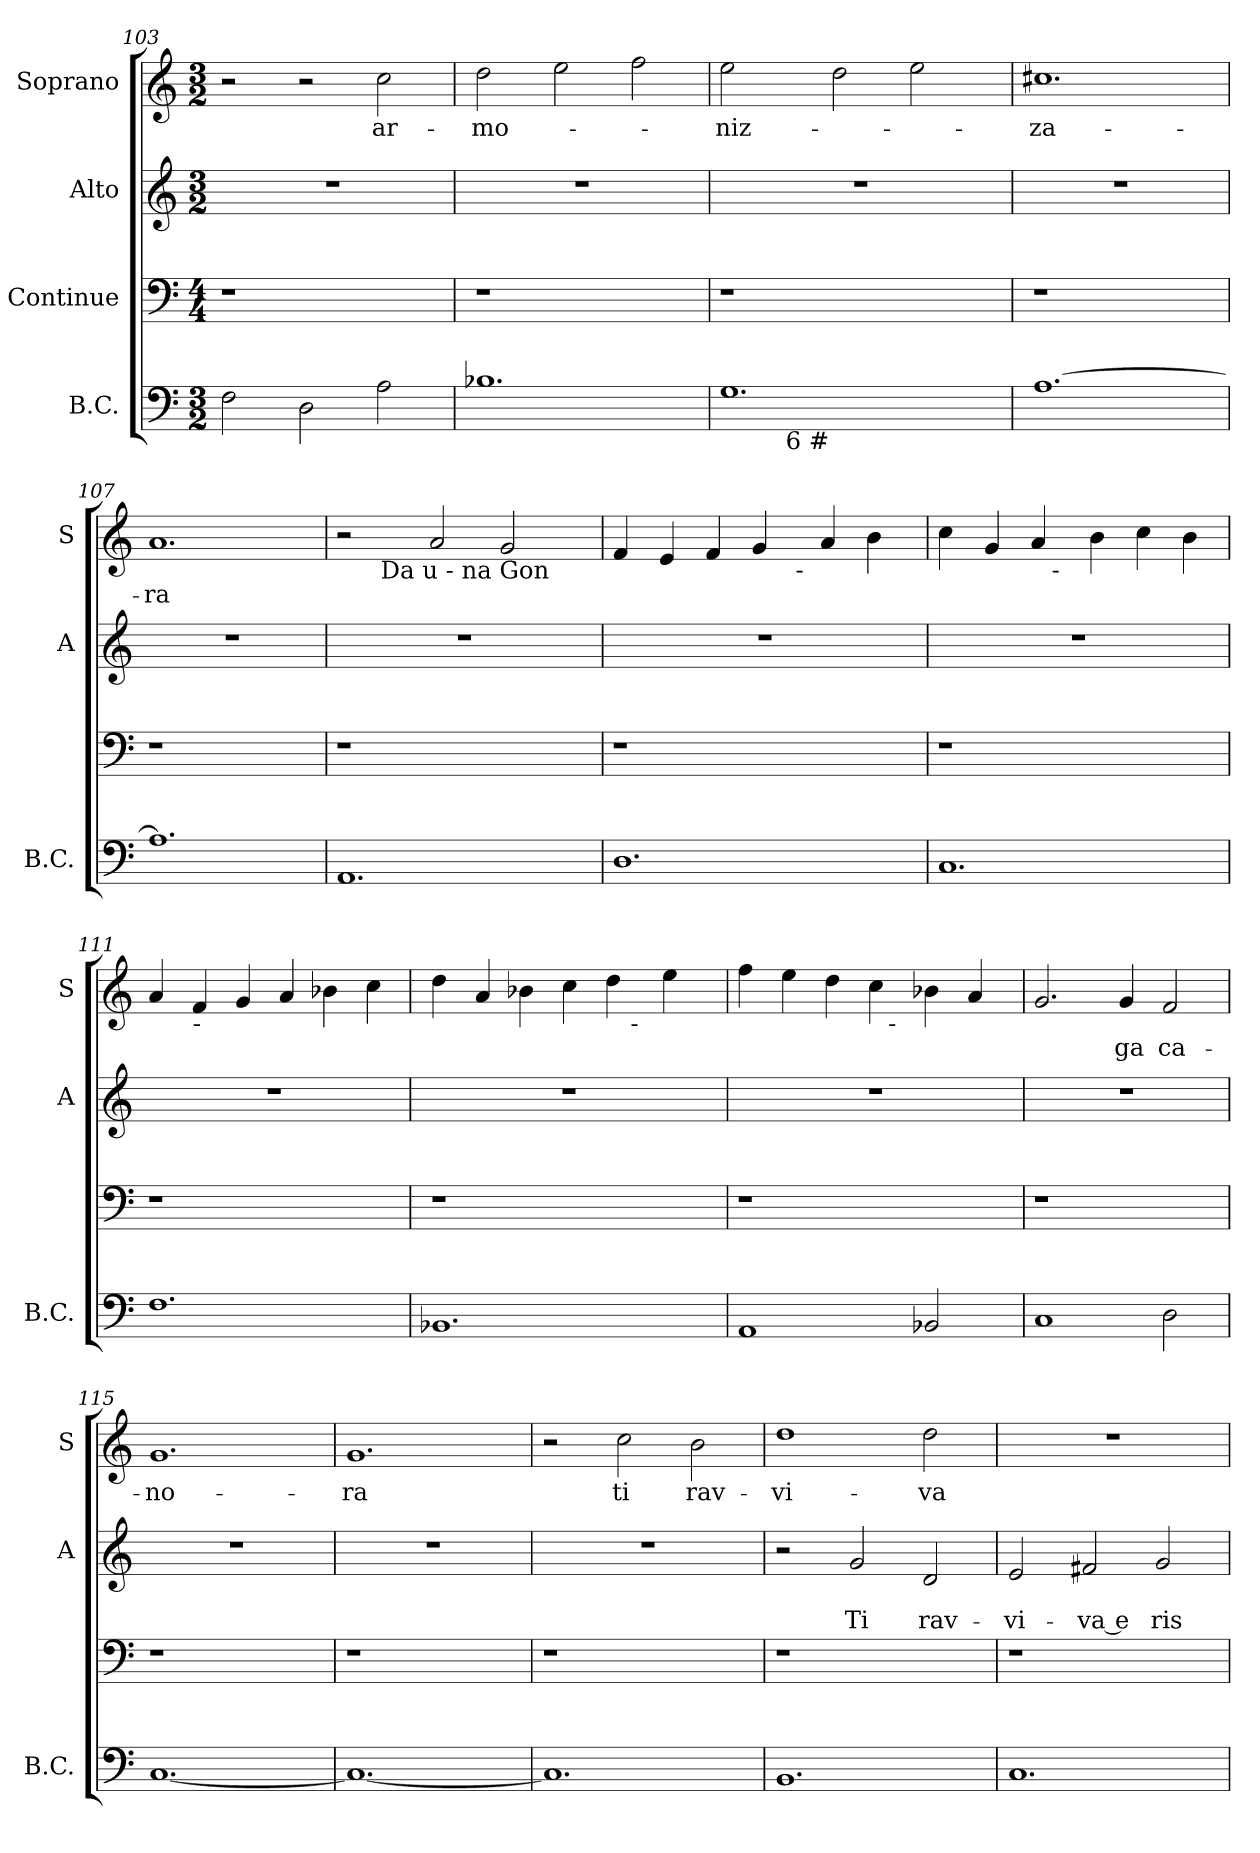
**kern	**kern	**kern	**text	**text	**kern	**text
*part4	*part3	*part2	*part2	*part2	*part1	*part1
*staff4	*staff3	*staff2	*staff2	*staff2	*staff1	*staff1
*I"B.C.	*I"Continue	*I"Alto	*	*	*I"Soprano	*
*I'B.C.	*	*I'A	*	*	*I'S	*
*clefF4	*clefF4	*clefG2	*	*	*clefG2	*
*k[]	*k[]	*k[]	*	*	*k[]	*
*C:	*C:	*C:	*	*	*C:	*
*M3/2	*M4/4	*M3/2	*	*	*M3/2	*
=103	=103	=103	=103	=103	=103	=103
!	!	!LO:N:vis=1	!	!	!	!
2F\	1r	1.r	.	.	2r	.
2D\	.	.	.	.	2r	.
!	!	!	!	!	!	!LO:LY:b
2A\	2ryy	.	.	.	2cc\	ar-
=104	=104	=104	=104	=104	=104	=104
!	!	!LO:N:vis=1	!	!	!	!LO:LY:b
1.B-X	1r	1.r	.	.	2dd\	-mo-
.	.	.	.	.	2ee\	.
.	2ryy	.	.	.	2ff\	.
=105	=105	=105	=105	=105	=105	=105
!	!	!LO:N:vis=1	!	!	!	!LO:LY:b
*^	*	*	*	*	*	*
1.G	4ryy	1r	1.r	.	.	2ee\	-niz-
.	32ryy	.	.	.	.	.	.
!	!LO:TX:b:t=6 #	!	!	!	!	!	!
.	1ryy	.	.	.	.	.	.
.	.	.	.	.	.	2dd\	.
.	.	2ryy	.	.	.	2ee\	.
.	8..ryy	.	.	.	.	.	.
=106	=106	=106	=106	=106	=106	=106	=106
!	!	!	!LO:N:vis=1	!	!	!	!LO:LY:b
*v	*v	*	*	*	*	*	*
[>1.A	1r	1.r	.	.	1.cc#X	-za-
.	2ryy	.	.	.	.	.
=107	=107	=107	=107	=107	=107	=107
!	!	!LO:N:vis=1	!	!	!	!LO:LY:b
1.A]	1r	1.r	.	.	1.a	-ra
.	2ryy	.	.	.	.	.
!!LO:LB:g=z
=108	=108	=108	=108	=108	=108	=108
!	!	!LO:N:vis=1	!	!	!	!
*	*	*	*	*	*^	*
1.AA	1r	1.r	.	.	2r	8..ryy	.
!	!	!	!	!	!	!LO:TX:b:t=Da&nbsp;u - na Gon	!
.	.	.	.	.	.	1ryy	.
.	.	.	.	.	2a/	.	.
.	2ryy	.	.	.	2g/	.	.
.	.	.	.	.	.	4ryy	.
.	.	.	.	.	.	32ryy	.
=109	=109	=109	=109	=109	=109	=109	=109
!	!	!LO:N:vis=1	!	!	!	!	!
1.D	1r	1.r	.	.	4f/	2ryy	.
.	.	.	.	.	4e/	.	.
.	.	.	.	.	4f/	4ryy	.
.	.	.	.	.	4g/	8ryy	.
.	.	.	.	.	.	32ryy	.
!	!	!	!	!	!	!LO:TX:b:t=-	!
.	.	.	.	.	.	2ryy	.
.	2ryy	.	.	.	4a/	.	.
.	.	.	.	.	4b\	.	.
.	.	.	.	.	.	16.ryy	.
=110	=110	=110	=110	=110	=110	=110	=110
!	!	!LO:N:vis=1	!	!	!	!	!
1.C	1r	1.r	.	.	4cc\	2ryy	.
.	.	.	.	.	4g/	.	.
.	.	.	.	.	4a/	16ryy	.
!	!	!	!	!	!	!LO:TX:b:t=-	!
.	.	.	.	.	.	2...ryy	.
.	.	.	.	.	4b\	.	.
.	2ryy	.	.	.	4cc\	.	.
.	.	.	.	.	4b\	.	.
=111	=111	=111	=111	=111	=111	=111	=111
!	!	!LO:N:vis=1	!	!	!	!	!
*	*	*	*	*	*v	*v	*
1.F	1r	1.r	.	.	4a/	.
!	!	!	!	!	!LO:TX:b:t=-	!
.	.	.	.	.	4f/	.
.	.	.	.	.	4g/	.
.	.	.	.	.	4a/	.
.	2ryy	.	.	.	4b-X\	.
.	.	.	.	.	4cc\	.
=112	=112	=112	=112	=112	=112	=112
!	!	!	!	!	!LO:TX:b:t=-	!
!	!	!LO:N:vis=1	!	!	!	!
*	*	*	*	*	*^	*
1.BB-X	1r	1.r	.	.	4dd\	1ryy	.
.	.	.	.	.	4a/	.	.
.	.	.	.	.	4b-X\	.	.
.	.	.	.	.	4cc\	.	.
.	2ryy	.	.	.	4dd\	16.ryy	.
!	!	!	!	!	!	!LO:TX:b:t=-	!
.	.	.	.	.	.	4ryy	.
.	.	.	.	.	4ee\	.	.
.	.	.	.	.	.	8ryy	.
.	.	.	.	.	.	32ryy	.
=113	=113	=113	=113	=113	=113	=113	=113
!	!	!LO:N:vis=1	!	!	!	!	!
1AA<	1r	1.r	.	.	4ff\	2ryy	.
.	.	.	.	.	4ee\	.	.
.	.	.	.	.	4dd\	4ryy	.
.	.	.	.	.	4cc\	16ryy	.
!	!	!	!	!	!	!LO:TX:b:t=-	!
.	.	.	.	.	.	2ryy	.
2BB-X/	2ryy	.	.	.	4b-X\	.	.
.	.	.	.	.	4a/	.	.
.	.	.	.	.	.	8.ryy	.
!!LO:LB:g=z
=114	=114	=114	=114	=114	=114	=114	=114
!	!	!LO:N:vis=1	!	!	!	!	!
*	*	*	*	*	*v	*v	*
1C	1r	1.r	.	.	2.g/	.
!	!	!	!	!	!	!LO:LY:b
.	.	.	.	.	4g/	ga
!	!	!	!	!	!	!LO:LY:b
2D\	2ryy	.	.	.	2f/	ca-
=115	=115	=115	=115	=115	=115	=115
!	!	!LO:N:vis=1	!	!	!	!LO:LY:b
[<1.C	1r	1.r	.	.	1.g	-no-
.	2ryy	.	.	.	.	.
=116	=116	=116	=116	=116	=116	=116
!	!	!LO:N:vis=1	!	!	!	!LO:LY:b
1.C_	1r	1.r	.	.	1.g	-ra
.	2ryy	.	.	.	.	.
=117	=117	=117	=117	=117	=117	=117
!	!	!LO:N:vis=1	!	!	!	!
1.C]	1r	1.r	.	.	2r	.
!	!	!	!	!	!	!LO:LY:b
.	.	.	.	.	2cc\	ti
!	!	!	!	!	!	!LO:LY:b
.	2ryy	.	.	.	2b\	rav-
=118	=118	=118	=118	=118	=118	=118
!	!	!	!	!	!	!LO:LY:b
1.BB	1r	2r	.	.	1dd	-vi-
!	!	!	!	!LO:LY:b	!	!
.	.	2g/	.	Ti	.	.
!	!	!	!	!LO:LY:b	!	!LO:LY:b
.	2ryy	2d/	.	rav-	2dd\	-va
=119	=119	=119	=119	=119	=119	=119
!	!	!	!	!LO:LY:b	!LO:N:vis=1	!
1.C	1r	2e/	.	-vi-	1.r	.
!	!	!	!	!LO:LY:b	!	!
.	.	2f#X/	.	-va e	.	.
!	!	!	!	!LO:LY:b	!	!
.	2ryy	2g/	.	ris-	.	.
=	=	=	=	=	=	=
*-	*-	*-	*-	*-	*-	*-
